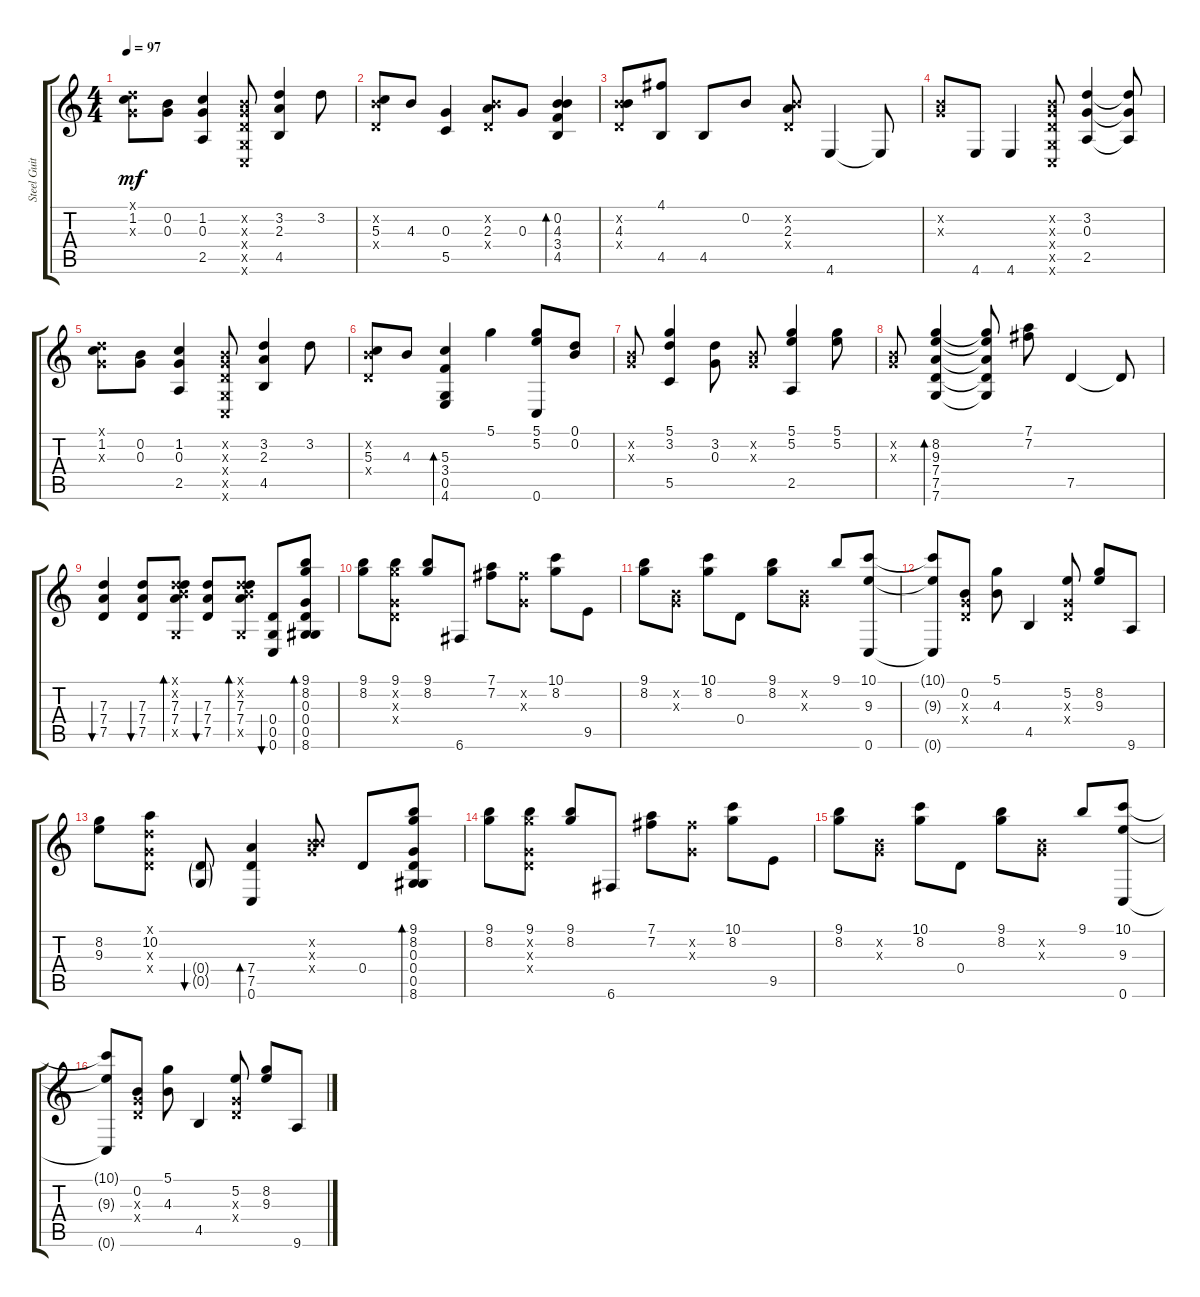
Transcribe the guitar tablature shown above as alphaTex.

\track ("Steel Guitar" "Steel Guit") {instrument acousticguitarsteel}
\staff {score tabs}
\tuning (D4 B3 G3 D3 G2 C2) {hide}
\ts (4 4)
\tempo 97
\clef g2
\ks c
(0.1{x} 1.2 0.3{x}).8{dy mf} (0.2 0.3).8 (1.2 0.3 2.5).4 (0.2{x} 0.3{x} 0.4{x} 0.5{x} 0.6{x}).8 (3.2 2.3 4.5).4 3.2.8 |
(0.2{x} 5.3 0.4{x}).8 4.3.8 (0.3 5.5).4 (0.2{x} 2.3 0.4{x}).8 0.3.8 (0.2 4.3 3.4 4.5).4{bd 60} |
(0.2{x} 4.3 0.4{x}).8 (4.1 4.5).8 4.5.8 0.2.8 (0.2{x} 2.3 0.4{x}).8 4.6.4 4.6{t}.8 |
(0.2{x} 0.3{x}).8 4.6.8 4.6.4 (0.2{x} 0.3{x} 0.4{x} 0.5{x} 0.6{x}).8 (3.2 0.3 2.5).4 (3.2{t} 0.3{t} 2.5{t}).8 |
(0.1{x} 1.2 0.3{x}).8 (0.2 0.3).8 (1.2 0.3 2.5).4 (0.2{x} 0.3{x} 0.4{x} 0.5{x} 0.6{x}).8 (3.2 2.3 4.5).4 3.2.8 |
(0.2{x} 5.3 0.4{x}).8 4.3.8 (5.3 3.4 0.5 4.6).4{bd 60} 5.1.4 (5.1 5.2 0.6).8 (0.1 0.2).8 |
(0.2{x} 0.3{x}).8 (5.1 3.2 5.5).4 (3.2 0.3).8 (0.2{x} 0.3{x}).8 (5.1 5.2 2.5).4 (5.1 5.2).8 |
(0.2{x} 0.3{x}).8 (8.2 9.3 7.4 7.5 7.6).4{bd 240} (8.2{t} 9.3{t} 7.4{t} 7.5{t} 7.6{t}).8 (7.1 7.2).8 7.5.4 7.5{t}.8 |
(7.3 7.4 7.5).4{bu 30} (7.3 7.4 7.5).8{bu 30} (0.1{x} 0.2{x} 7.3 7.4 0.5{x}).8{bd 30} (7.3 7.4 7.5).8{bu 30} (0.1{x} 0.2{x} 7.3 7.4 0.5{x}).8{bd 30} (0.4 0.5 0.6).8{bu 30} (9.1 8.2 0.3 0.4 0.5 8.6).8{bd 60} |
(9.1 8.2).8 (9.1 8.2{x} 0.3{x} 0.4{x}).8 (9.1 8.2).8 6.6.8 (7.1 7.2).8 (7.2{x} 0.3{x}).8 (10.1 8.2).8 9.5.8 |
(9.1 8.2).8 (0.2{x} 0.3{x}).8 (10.1 8.2).8 0.4.8 (9.1 8.2).8 (0.2{x} 0.3{x}).8 9.1.8 (10.1 9.3 0.6).8 |
(10.1{t} 9.3{t} 0.6{t}).8 (0.2 0.3{x} 0.4{x}).8 (5.1 4.3).8 4.5.4 (5.2 0.3{x} 0.4{x}).8 (8.2 9.3).8 9.6.8 |
(8.2 9.3).8 (0.1{x} 10.2 0.3{x} 0.4{x}).8 (0.4{g} 0.5{g}).8{bu 30} (7.4 7.5 0.6).4{bd 30} (0.2{x} 0.3{x} 9.4{x}).8 0.4.8 (9.1 8.2 0.3 0.4 0.5 8.6).8{bd 60} |
(9.1 8.2).8 (9.1 8.2{x} 0.3{x} 0.4{x}).8 (9.1 8.2).8 6.6.8 (7.1 7.2).8 (7.2{x} 0.3{x}).8 (10.1 8.2).8 9.5.8 |
(9.1 8.2).8 (0.2{x} 0.3{x}).8 (10.1 8.2).8 0.4.8 (9.1 8.2).8 (0.2{x} 0.3{x}).8 9.1.8 (10.1 9.3 0.6).8 |
(10.1{t} 9.3{t} 0.6{t}).8 (0.2 0.3{x} 0.4{x}).8 (5.1 4.3).8 4.5.4 (5.2 0.3{x} 0.4{x}).8 (8.2 9.3).8 9.6.8
